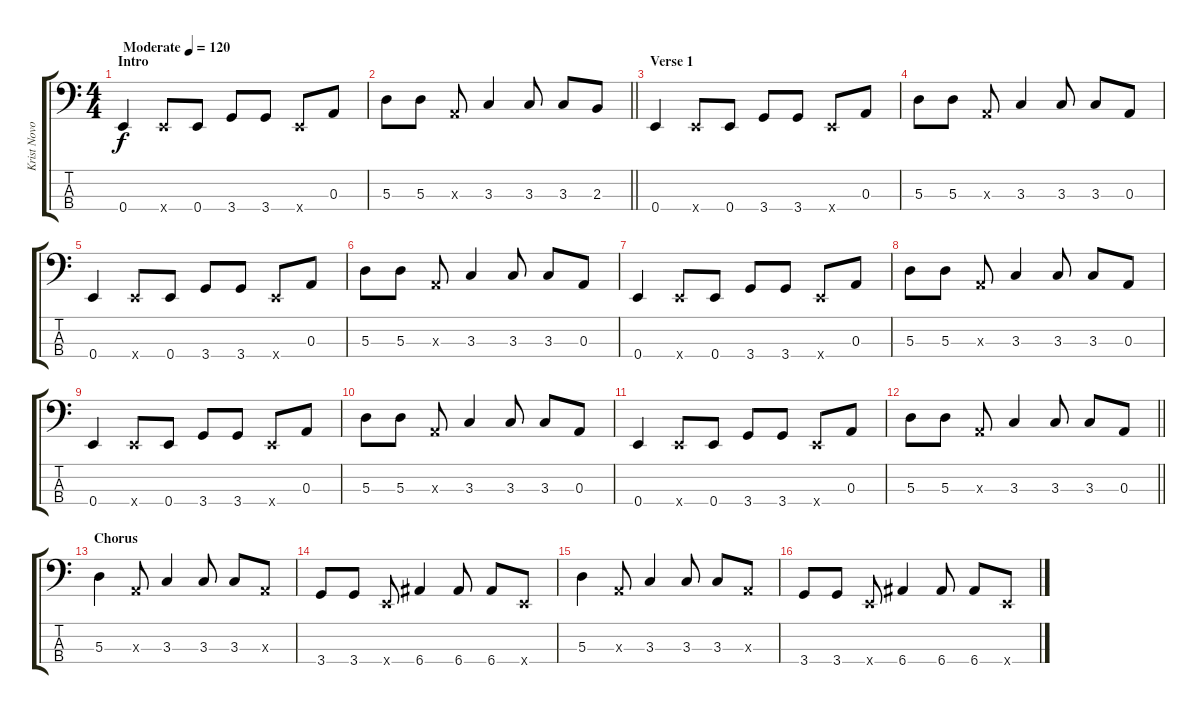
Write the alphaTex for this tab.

\track ("Krist Novoselic - Bass" "Krist Novo") {instrument electricbassfinger}
\staff {score tabs}
\tuning (G2 D2 A1 E1) {hide}
\ts (4 4)
\section ("" "Intro")
\tempo (120 "Moderate")
\clef f4
\ks c
0.4.4{dy f instrument electricbassfinger} 0.4{x}.8 0.4.8 3.4.8 3.4.8 0.4{x}.8 0.3.8 |
\barLineRight lightlight
5.3.8 5.3.8 0.3{x}.8 3.3.4 3.3.8 3.3.8 2.3.8 |
\section ("" "Verse 1")
0.4.4 0.4{x}.8 0.4.8 3.4.8 3.4.8 0.4{x}.8 0.3.8 |
5.3.8 5.3.8 0.3{x}.8 3.3.4 3.3.8 3.3.8 0.3.8 |
0.4.4 0.4{x}.8 0.4.8 3.4.8 3.4.8 0.4{x}.8 0.3.8 |
5.3.8 5.3.8 0.3{x}.8 3.3.4 3.3.8 3.3.8 0.3.8 |
0.4.4 0.4{x}.8 0.4.8 3.4.8 3.4.8 0.4{x}.8 0.3.8 |
5.3.8 5.3.8 0.3{x}.8 3.3.4 3.3.8 3.3.8 0.3.8 |
0.4.4 0.4{x}.8 0.4.8 3.4.8 3.4.8 0.4{x}.8 0.3.8 |
5.3.8 5.3.8 0.3{x}.8 3.3.4 3.3.8 3.3.8 0.3.8 |
0.4.4 0.4{x}.8 0.4.8 3.4.8 3.4.8 0.4{x}.8 0.3.8 |
\barLineRight lightlight
5.3.8 5.3.8 0.3{x}.8 3.3.4 3.3.8 3.3.8 0.3.8 |
\section ("" "Chorus")
5.3.4 0.3{x}.8 3.3.4 3.3.8 3.3.8 0.3{x}.8 |
3.4.8 3.4.8 0.4{x}.8 6.4.4 6.4.8 6.4.8 0.4{x}.8 |
5.3.4 0.3{x}.8 3.3.4 3.3.8 3.3.8 0.3{x}.8 |
3.4.8 3.4.8 0.4{x}.8 6.4.4 6.4.8 6.4.8 0.4{x}.8
